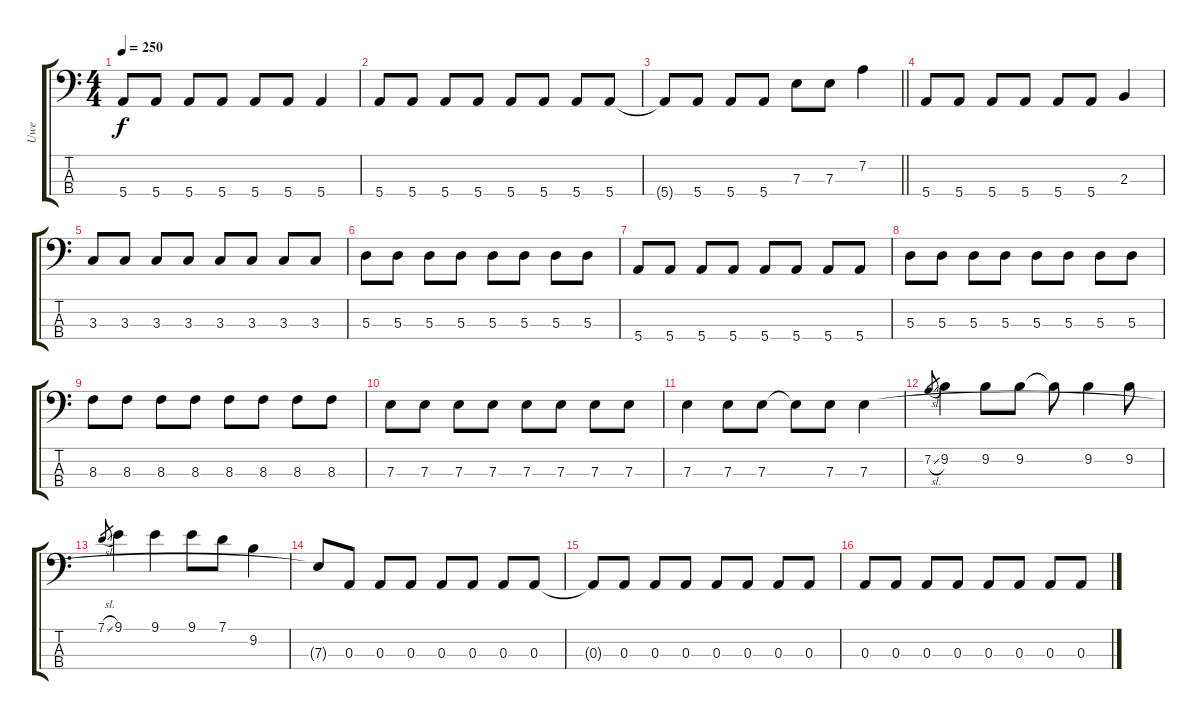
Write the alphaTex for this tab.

\track ("Uwe" "Uwe") {instrument electricbasspick}
\staff {score tabs}
\tuning (G2 D2 A1 E1) {hide}
\ts (4 4)
\tempo 250
\clef f4
\ks c
5.4{t}.8{dy f} 5.4.8 5.4.8 5.4.8 5.4.8 5.4.8 5.4.4 |
5.4.8 5.4.8 5.4.8 5.4.8 5.4.8 5.4.8 5.4.8 5.4.8 |
\barLineRight lightlight
5.4{t}.8 5.4.8 5.4.8 5.4.8 7.3.8 7.3.8 7.2.4 |
5.4.8 5.4.8 5.4.8 5.4.8 5.4.8 5.4.8 2.3.4 |
3.3.8 3.3.8 3.3.8 3.3.8 3.3.8 3.3.8 3.3.8 3.3.8 |
5.3.8 5.3.8 5.3.8 5.3.8 5.3.8 5.3.8 5.3.8 5.3.8 |
5.4.8 5.4.8 5.4.8 5.4.8 5.4.8 5.4.8 5.4.8 5.4.8 |
5.3.8 5.3.8 5.3.8 5.3.8 5.3.8 5.3.8 5.3.8 5.3.8 |
8.3.8 8.3.8 8.3.8 8.3.8 8.3.8 8.3.8 8.3.8 8.3.8 |
7.3.8 7.3.8 7.3.8 7.3.8 7.3.8 7.3.8 7.3.8 7.3.8 |
7.3.4 7.3.8 7.3.8 7.3{t}.8 7.3.8 7.3.4 |
7.2{sl}.8{gr} 9.2.4 9.2.8 9.2.8 9.2{t}.8 9.2.4 9.2.8 |
7.1{sl}.8{gr} 9.1.4 9.1.4 9.1.8 7.1.8 9.2.4 |
7.3{t}.8 0.3.8 0.3.8 0.3.8 0.3.8 0.3.8 0.3.8 0.3.8 |
0.3{t}.8 0.3.8 0.3.8 0.3.8 0.3.8 0.3.8 0.3.8 0.3.8 |
0.3.8 0.3.8 0.3.8 0.3.8 0.3.8 0.3.8 0.3.8 0.3.8
